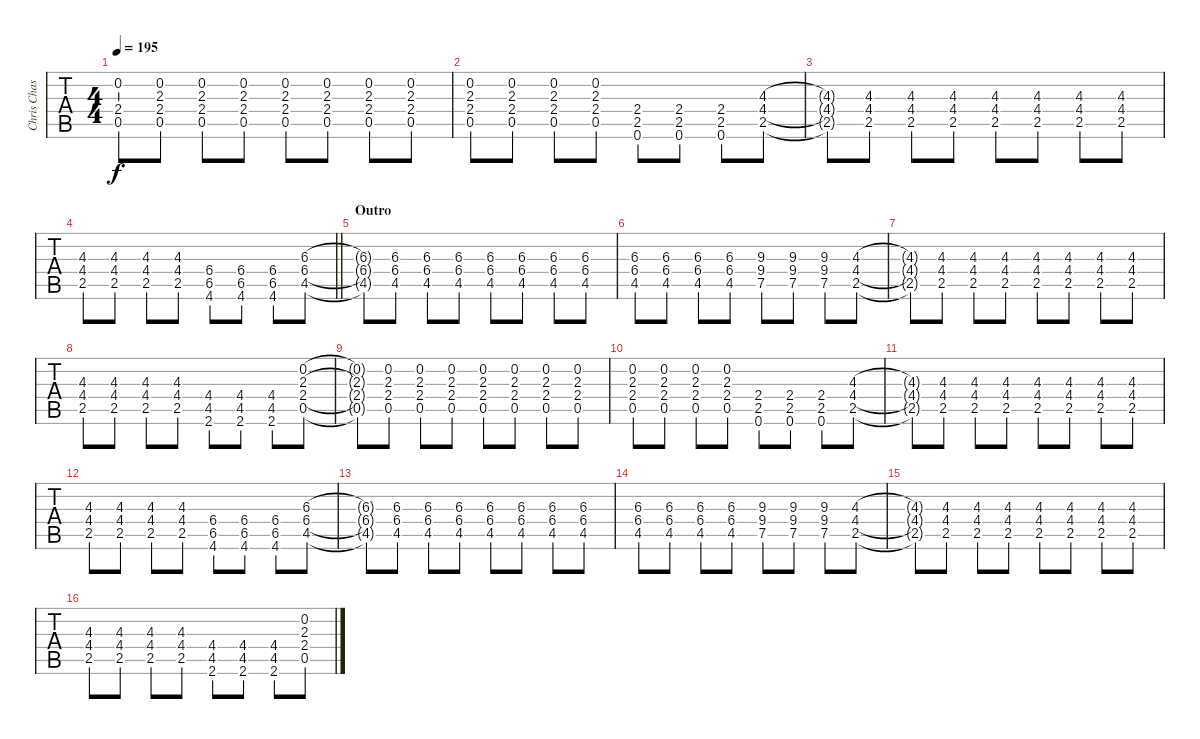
\track ("Chris Chasse - Guitar One" "Chris Chas") {instrument distortionguitar}
\staff {tabs}
\tuning (Eb4 Bb3 Gb3 Db3 Ab2 Eb2) {hide}
\ts (4 4)
\tempo 195
\clef g2
\ks c
(0.2{t} 2.4{t} 0.5{t}).8{dy f} (0.2 2.3 2.4 0.5).8 (0.2 2.3 2.4 0.5).8 (0.2 2.3 2.4 0.5).8 (0.2 2.3 2.4 0.5).8 (0.2 2.3 2.4 0.5).8 (0.2 2.3 2.4 0.5).8 (0.2 2.3 2.4 0.5).8 |
(0.2 2.3 2.4 0.5).8 (0.2 2.3 2.4 0.5).8 (0.2 2.3 2.4 0.5).8 (0.2 2.3 2.4 0.5).8 (2.4 2.5 0.6).8 (2.4 2.5 0.6).8 (2.4 2.5 0.6).8 (4.3 4.4 2.5).8 |
(4.3{t} 4.4{t} 2.5{t}).8 (4.3 4.4 2.5).8 (4.3 4.4 2.5).8 (4.3 4.4 2.5).8 (4.3 4.4 2.5).8 (4.3 4.4 2.5).8 (4.3 4.4 2.5).8 (4.3 4.4 2.5).8 |
\barLineRight lightlight
(4.3 4.4 2.5).8 (4.3 4.4 2.5).8 (4.3 4.4 2.5).8 (4.3 4.4 2.5).8 (6.4 6.5 4.6).8 (6.4 6.5 4.6).8 (6.4 6.5 4.6).8 (6.3 6.4 4.5).8 |
\section ("" "Outro")
(6.3{t} 6.4{t} 4.5{t}).8 (6.3 6.4 4.5).8 (6.3 6.4 4.5).8 (6.3 6.4 4.5).8 (6.3 6.4 4.5).8 (6.3 6.4 4.5).8 (6.3 6.4 4.5).8 (6.3 6.4 4.5).8 |
(6.3 6.4 4.5).8 (6.3 6.4 4.5).8 (6.3 6.4 4.5).8 (6.3 6.4 4.5).8 (9.3 9.4 7.5).8 (9.3 9.4 7.5).8 (9.3 9.4 7.5).8 (4.3 4.4 2.5).8 |
(4.3{t} 4.4{t} 2.5{t}).8 (4.3 4.4 2.5).8 (4.3 4.4 2.5).8 (4.3 4.4 2.5).8 (4.3 4.4 2.5).8 (4.3 4.4 2.5).8 (4.3 4.4 2.5).8 (4.3 4.4 2.5).8 |
(4.3 4.4 2.5).8 (4.3 4.4 2.5).8 (4.3 4.4 2.5).8 (4.3 4.4 2.5).8 (4.4 4.5 2.6).8 (4.4 4.5 2.6).8 (4.4 4.5 2.6).8 (0.2 2.3 2.4 0.5).8 |
(0.2{t} 2.3{t} 2.4{t} 0.5{t}).8 (0.2 2.3 2.4 0.5).8 (0.2 2.3 2.4 0.5).8 (0.2 2.3 2.4 0.5).8 (0.2 2.3 2.4 0.5).8 (0.2 2.3 2.4 0.5).8 (0.2 2.3 2.4 0.5).8 (0.2 2.3 2.4 0.5).8 |
(0.2 2.3 2.4 0.5).8 (0.2 2.3 2.4 0.5).8 (0.2 2.3 2.4 0.5).8 (0.2 2.3 2.4 0.5).8 (2.4 2.5 0.6).8 (2.4 2.5 0.6).8 (2.4 2.5 0.6).8 (4.3 4.4 2.5).8 |
(4.3{t} 4.4{t} 2.5{t}).8 (4.3 4.4 2.5).8 (4.3 4.4 2.5).8 (4.3 4.4 2.5).8 (4.3 4.4 2.5).8 (4.3 4.4 2.5).8 (4.3 4.4 2.5).8 (4.3 4.4 2.5).8 |
(4.3 4.4 2.5).8 (4.3 4.4 2.5).8 (4.3 4.4 2.5).8 (4.3 4.4 2.5).8 (6.4 6.5 4.6).8 (6.4 6.5 4.6).8 (6.4 6.5 4.6).8 (6.3 6.4 4.5).8 |
(6.3{t} 6.4{t} 4.5{t}).8 (6.3 6.4 4.5).8 (6.3 6.4 4.5).8 (6.3 6.4 4.5).8 (6.3 6.4 4.5).8 (6.3 6.4 4.5).8 (6.3 6.4 4.5).8 (6.3 6.4 4.5).8 |
(6.3 6.4 4.5).8 (6.3 6.4 4.5).8 (6.3 6.4 4.5).8 (6.3 6.4 4.5).8 (9.3 9.4 7.5).8 (9.3 9.4 7.5).8 (9.3 9.4 7.5).8 (4.3 4.4 2.5).8 |
(4.3{t} 4.4{t} 2.5{t}).8 (4.3 4.4 2.5).8 (4.3 4.4 2.5).8 (4.3 4.4 2.5).8 (4.3 4.4 2.5).8 (4.3 4.4 2.5).8 (4.3 4.4 2.5).8 (4.3 4.4 2.5).8 |
(4.3 4.4 2.5).8 (4.3 4.4 2.5).8 (4.3 4.4 2.5).8 (4.3 4.4 2.5).8 (4.4 4.5 2.6).8 (4.4 4.5 2.6).8 (4.4 4.5 2.6).8 (0.2 2.3 2.4 0.5).8
